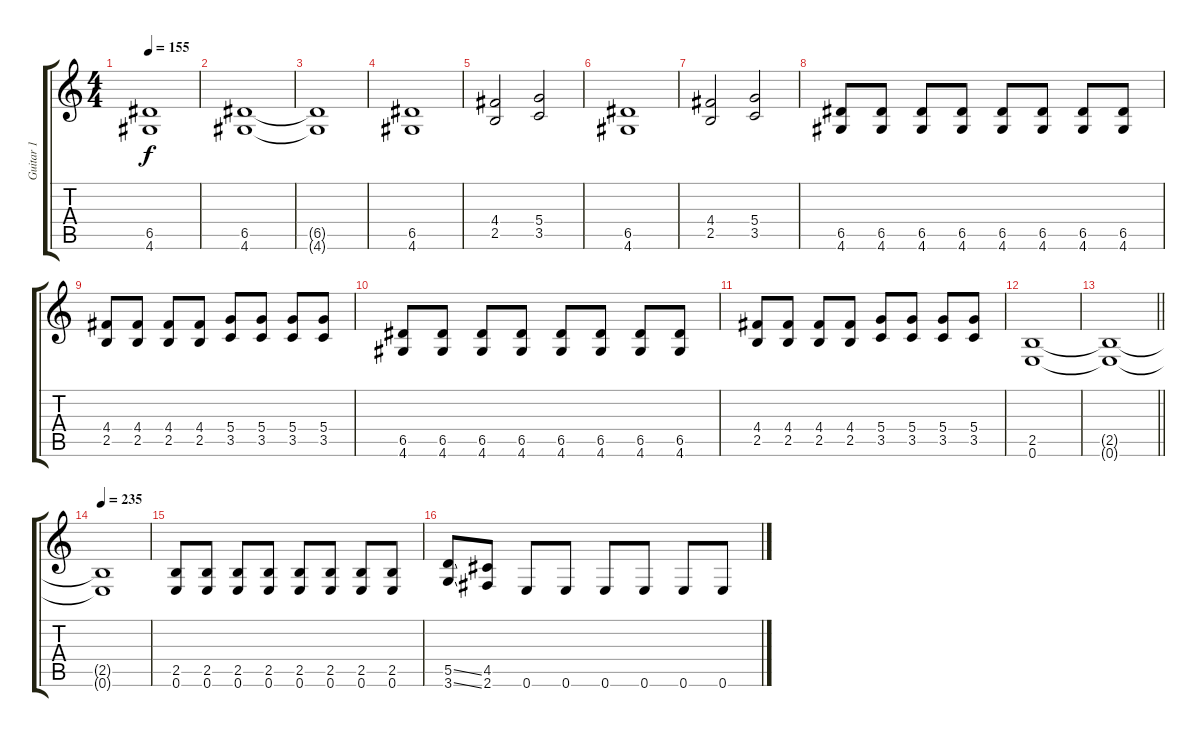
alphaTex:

\track ("Guitar 1" "Guitar 1") {instrument distortionguitar}
\staff {score tabs}
\tuning (E4 B3 G3 D3 A2 E2) {hide}
\ts (4 4)
\tempo 155
\clef g2
\ks c
(6.5{t} 4.6{t}).1{dy f} |
(6.5 4.6).1 |
(6.5{t} 4.6{t}).1 |
(6.5 4.6).1 |
(4.4 2.5).2 (5.4 3.5).2 |
(6.5 4.6).1 |
(4.4 2.5).2 (5.4 3.5).2 |
(6.5 4.6).8 (6.5 4.6).8 (6.5 4.6).8 (6.5 4.6).8 (6.5 4.6).8 (6.5 4.6).8 (6.5 4.6).8 (6.5 4.6).8 |
(4.4 2.5).8 (4.4 2.5).8 (4.4 2.5).8 (4.4 2.5).8 (5.4 3.5).8 (5.4 3.5).8 (5.4 3.5).8 (5.4 3.5).8 |
(6.5 4.6).8 (6.5 4.6).8 (6.5 4.6).8 (6.5 4.6).8 (6.5 4.6).8 (6.5 4.6).8 (6.5 4.6).8 (6.5 4.6).8 |
(4.4 2.5).8 (4.4 2.5).8 (4.4 2.5).8 (4.4 2.5).8 (5.4 3.5).8 (5.4 3.5).8 (5.4 3.5).8 (5.4 3.5).8 |
(2.5 0.6).1 |
\barLineRight lightlight
(2.5{t} 0.6{t}).1 |
\tempo 235
(2.5{t} 0.6{t}).1 |
(2.5 0.6).8 (2.5 0.6).8 (2.5 0.6).8 (2.5 0.6).8 (2.5 0.6).8 (2.5 0.6).8 (2.5 0.6).8 (2.5 0.6).8 |
(5.5{ss} 3.6{ss}).8 (4.5 2.6).8 0.6.8 0.6.8 0.6.8 0.6.8 0.6.8 0.6.8
